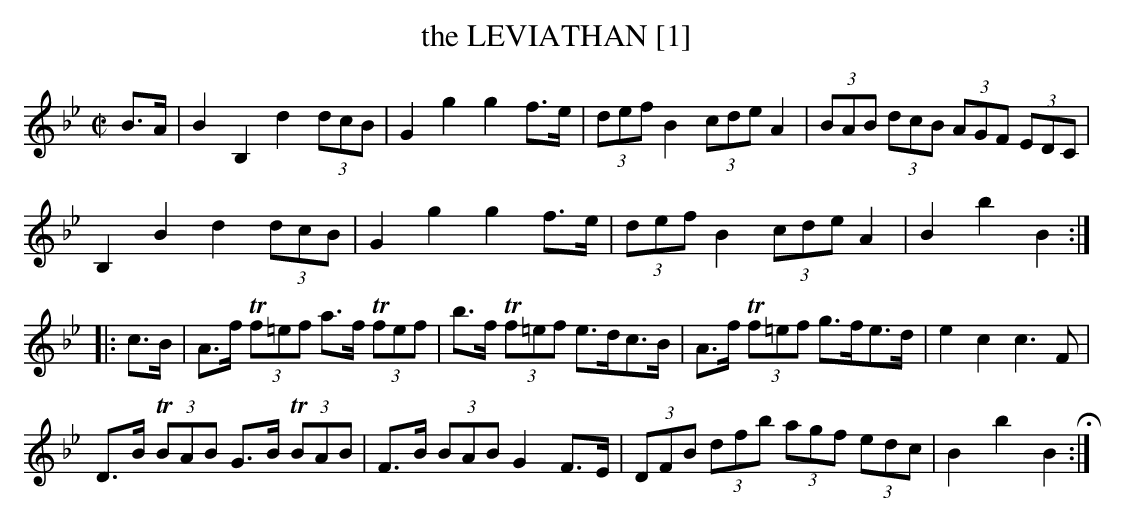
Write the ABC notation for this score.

X:1
T: the LEVIATHAN [1]
M: C|
L: 1/8
K: Bb
B>A |\
B2B,2 d2 (3dcB | G2g2 g2f>e |\
(3def B2 (3cde A2 | (3BAB (3dcB (3AGF (3EDC |
B,2B2 d2 (3dcB | G2g2 g2f>e |\
(3def B2 (3cde A2 | B2b2 B2 :|
|: c>B |\
A>f T(3f=ef a>f T(3fef | b>f T(3f=ef e>dc>B |\
A>f T(3f=ef g>fe>d | e2c2 c3F |
D>B T(3BAB G>B T(3BAB | F>B (3BAB G2F>E |\
(3DFB (3dfb (3agf (3edc | B2b2 B2 H:|
